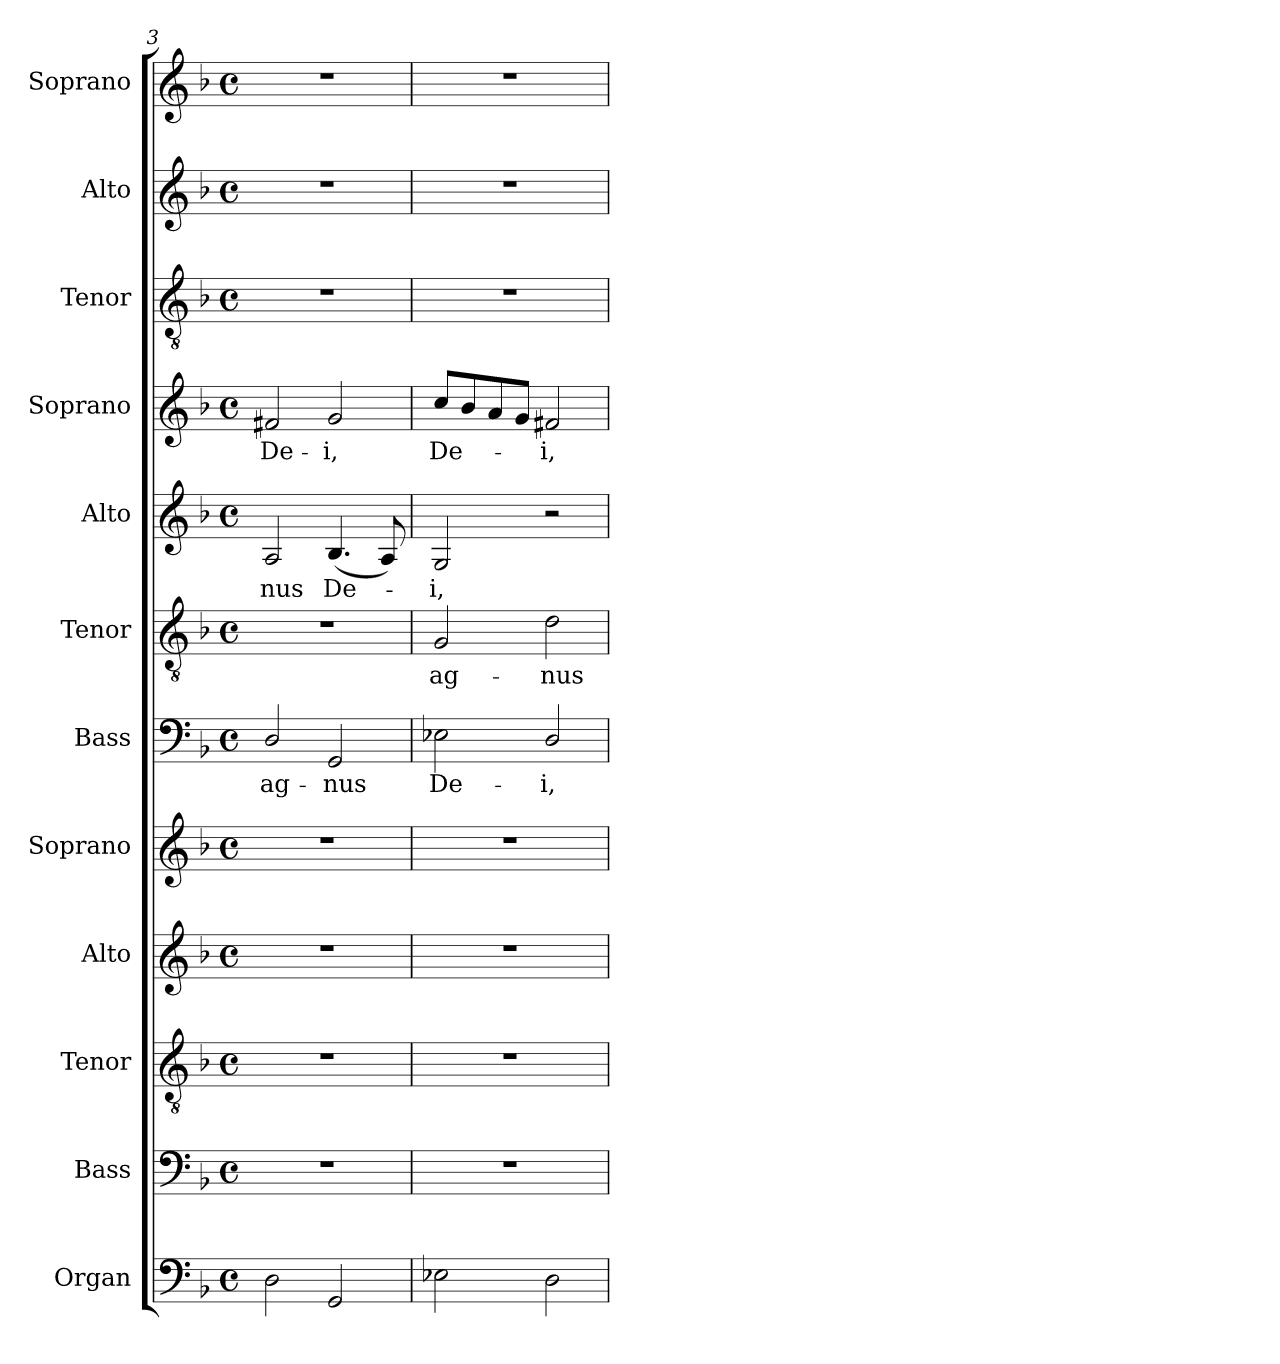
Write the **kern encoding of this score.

**kern	**kern	**kern	**kern	**kern	**kern	**text	**kern	**text	**kern	**text	**kern	**text	**kern	**kern	**kern
*part12	*part11	*part10	*part9	*part8	*part7	*part7	*part6	*part6	*part5	*part5	*part4	*part4	*part3	*part2	*part1
*staff12	*staff11	*staff10	*staff9	*staff8	*staff7	*staff7	*staff6	*staff6	*staff5	*staff5	*staff4	*staff4	*staff3	*staff2	*staff1
*I"Organ	*I"Bass	*I"Tenor	*I"Alto	*I"Soprano	*I"Bass	*	*I"Tenor	*	*I"Alto	*	*I"Soprano	*	*I"Tenor	*I"Alto	*I"Soprano
*I'Org.	*I'B.	*I'T.	*I'A.	*I'S.	*I'B.	*	*I'T.	*	*I'A.	*	*I'S.	*	*I'T.	*I'A.	*I'S.
*clefF4	*clefF4	*clefGv2	*clefG2	*clefG2	*clefF4	*	*clefGv2	*	*clefG2	*	*clefG2	*	*clefGv2	*clefG2	*clefG2
*	*	*ITrd7c12	*	*	*	*	*ITrd7c12	*	*	*	*	*	*ITrd7c12	*	*
*k[b-]	*k[b-]	*k[b-]	*k[b-]	*k[b-]	*k[b-]	*	*k[b-]	*	*k[b-]	*	*k[b-]	*	*k[b-]	*k[b-]	*k[b-]
*F:	*F:	*F:	*F:	*F:	*F:	*	*F:	*	*F:	*	*F:	*	*F:	*F:	*F:
*M4/4	*M4/4	*M4/4	*M4/4	*M4/4	*M4/4	*	*M4/4	*	*M4/4	*	*M4/4	*	*M4/4	*M4/4	*M4/4
*met(c)	*met(c)	*met(c)	*met(c)	*met(c)	*met(c)	*	*met(c)	*	*met(c)	*	*met(c)	*	*met(c)	*met(c)	*met(c)
=3	=3	=3	=3	=3	=3	=3	=3	=3	=3	=3	=3	=3	=3	=3	=3
!	!	!	!	!	!	!LO:LY:b:color=#000000	!	!	!	!	!	!	!	!	!
!	!	!	!	!	!	!	!	!	!	!LO:LY:b:color=#000000	!	!	!	!	!
!	!	!	!	!	!	!	!	!	!	!	!	!LO:LY:b:color=#000000	!	!	!
2Di\	1r	1r	1r	1r	2Di/	ag-	1r	.	2Ai/	-nus	2f#Xi/	De-	1r	1r	1r
!	!	!	!	!	!	!LO:LY:b:color=#000000	!	!	!	!	!	!	!	!	!
!	!	!	!	!	!	!	!	!	!	!LO:LY:b:color=#000000	!	!	!	!	!
!	!	!	!	!	!	!	!	!	!	!	!	!LO:LY:b:color=#000000	!	!	!
2GGi/	.	.	.	.	2GGi/	-nus	.	.	(4.B-i/	De-	2gi/	-i,	.	.	.
.	.	.	.	.	.	.	.	.	8Ai/)	.	.	.	.	.	.
=4	=4	=4	=4	=4	=4	=4	=4	=4	=4	=4	=4	=4	=4	=4	=4
!	!	!	!	!	!	!LO:LY:b:color=#000000	!	!	!	!	!	!	!	!	!
!	!	!	!	!	!	!	!	!LO:LY:b:color=#000000	!	!	!	!	!	!	!
!	!	!	!	!	!	!	!	!	!	!LO:LY:b:color=#000000	!	!	!	!	!
!	!	!	!	!	!	!	!	!	!	!	!	!LO:LY:b:color=#000000	!	!	!
2E-Xi\	1r	1r	1r	1r	2E-Xi\	De-	2GGi/	ag-	2Gi/	-i,	8cci/L	De-	1r	1r	1r
.	.	.	.	.	.	.	.	.	.	.	8b-i/	.	.	.	.
.	.	.	.	.	.	.	.	.	.	.	8ai/	.	.	.	.
.	.	.	.	.	.	.	.	.	.	.	8gi/J	.	.	.	.
!	!	!	!	!	!	!LO:LY:b:color=#000000	!	!	!	!	!	!	!	!	!
!	!	!	!	!	!	!	!	!LO:LY:b:color=#000000	!	!	!	!	!	!	!
!	!	!	!	!	!	!	!	!	!	!	!	!LO:LY:b:color=#000000	!	!	!
2Di\	.	.	.	.	2Di/	-i,	2Di\	-nus	2r	.	2f#Xi/	-i,	.	.	.
=	=	=	=	=	=	=	=	=	=	=	=	=	=	=	=
*-	*-	*-	*-	*-	*-	*-	*-	*-	*-	*-	*-	*-	*-	*-	*-
